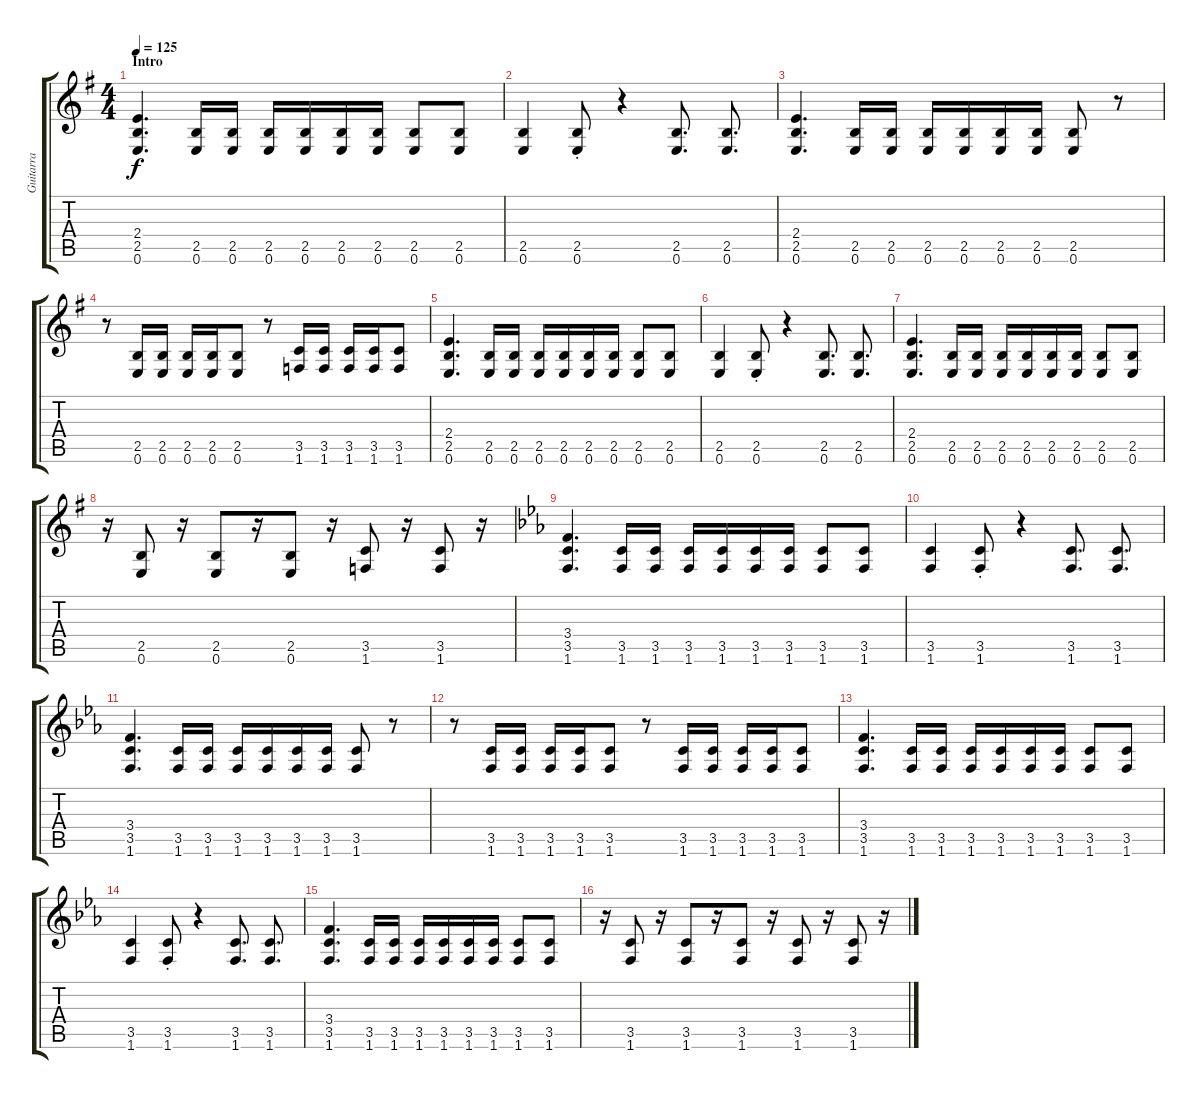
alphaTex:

\track ("Guitarra" "Guitarra") {instrument distortionguitar}
\staff {score tabs}
\tuning (E4 B3 G3 D3 A2 E2) {hide}
\ts (4 4)
\section ("" "Intro")
\tempo 125
\clef g2
\ks g
(2.4 2.5 0.6).4{d txt "" dy f instrument distortionguitar} (2.5 0.6).16 (2.5 0.6).16 (2.5 0.6).16 (2.5 0.6).16 (2.5 0.6).16 (2.5 0.6).16 (2.5 0.6).8 (2.5 0.6).8 |
(2.5 0.6).4 (2.5{st} 0.6{st}).8 r.4 (2.5 0.6).8{d} (2.5 0.6).8{d} |
(2.4 2.5 0.6).4{d} (2.5 0.6).16 (2.5 0.6).16 (2.5 0.6).16 (2.5 0.6).16 (2.5 0.6).16 (2.5 0.6).16 (2.5 0.6).8 r.8 |
r.8 (2.5 0.6).16 (2.5 0.6).16 (2.5 0.6).16 (2.5 0.6).16 (2.5 0.6).8 r.8 (3.5 1.6).16 (3.5 1.6).16 (3.5 1.6).16 (3.5 1.6).16 (3.5 1.6).8 |
(2.4 2.5 0.6).4{d} (2.5 0.6).16 (2.5 0.6).16 (2.5 0.6).16 (2.5 0.6).16 (2.5 0.6).16 (2.5 0.6).16 (2.5 0.6).8 (2.5 0.6).8 |
(2.5 0.6).4 (2.5{st} 0.6{st}).8 r.4 (2.5 0.6).8{d} (2.5 0.6).8{d} |
(2.4 2.5 0.6).4{d} (2.5 0.6).16 (2.5 0.6).16 (2.5 0.6).16 (2.5 0.6).16 (2.5 0.6).16 (2.5 0.6).16 (2.5 0.6).8 (2.5 0.6).8 |
r.16 (2.5 0.6).8 r.16 (2.5 0.6).8 r.16 (2.5 0.6).8 r.16 (3.5 1.6).8 r.16 (3.5 1.6).8 r.16 |
\ks eb
(3.4 3.5 1.6).4{d} (3.5 1.6).16 (3.5 1.6).16 (3.5 1.6).16 (3.5 1.6).16 (3.5 1.6).16 (3.5 1.6).16 (3.5 1.6).8 (3.5 1.6).8 |
(3.5 1.6).4 (3.5{st} 1.6{st}).8 r.4 (3.5 1.6).8{d} (3.5 1.6).8{d} |
(3.4 3.5 1.6).4{d} (3.5 1.6).16 (3.5 1.6).16 (3.5 1.6).16 (3.5 1.6).16 (3.5 1.6).16 (3.5 1.6).16 (3.5 1.6).8 r.8 |
r.8 (3.5 1.6).16 (3.5 1.6).16 (3.5 1.6).16 (3.5 1.6).16 (3.5 1.6).8 r.8 (3.5 1.6).16 (3.5 1.6).16 (3.5 1.6).16 (3.5 1.6).16 (3.5 1.6).8 |
(3.4 3.5 1.6).4{d} (3.5 1.6).16 (3.5 1.6).16 (3.5 1.6).16 (3.5 1.6).16 (3.5 1.6).16 (3.5 1.6).16 (3.5 1.6).8 (3.5 1.6).8 |
(3.5 1.6).4 (3.5{st} 1.6{st}).8 r.4 (3.5 1.6).8{d} (3.5 1.6).8{d} |
(3.4 3.5 1.6).4{d} (3.5 1.6).16 (3.5 1.6).16 (3.5 1.6).16 (3.5 1.6).16 (3.5 1.6).16 (3.5 1.6).16 (3.5 1.6).8 (3.5 1.6).8 |
r.16 (3.5 1.6).8 r.16 (3.5 1.6).8 r.16 (3.5 1.6).8 r.16 (3.5 1.6).8 r.16 (3.5 1.6).8 r.16
